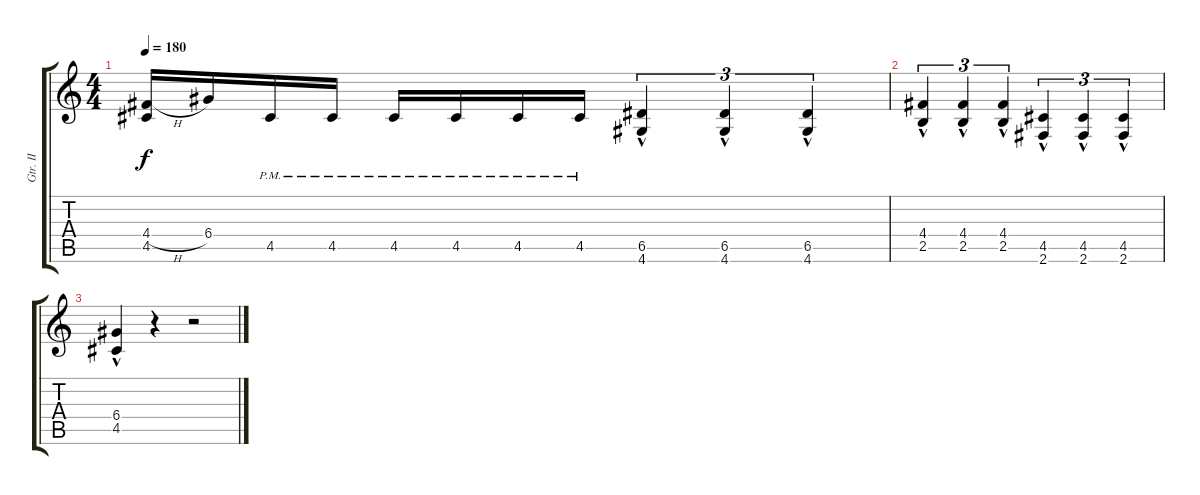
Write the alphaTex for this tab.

\track ("Gtr. II" "Gtr. II") {instrument distortionguitar}
\staff {score tabs}
\tuning (E4 B3 G3 D3 A2 E2) {hide}
\ts (4 4)
\tempo 180
\clef g2
\ks c
(4.4{h} 4.5).16{dy f} 6.4.16 4.5{pm}.16 4.5{pm}.16 4.5{pm}.16 4.5{pm}.16 4.5{pm}.16 4.5{pm}.16 (6.5 4.6{hac}).4{tu (3 2)} (6.5 4.6{hac}).4{tu (3 2)} (6.5 4.6{hac}).4{tu (3 2)} |
(4.4 2.5{hac}).4{tu (3 2)} (4.4 2.5{hac}).4{tu (3 2)} (4.4 2.5{hac}).4{tu (3 2)} (4.5 2.6{hac}).4{tu (3 2)} (4.5 2.6{hac}).4{tu (3 2)} (4.5 2.6{hac}).4{tu (3 2)} |
(6.4 4.5{hac}).4 r.4 r.2
